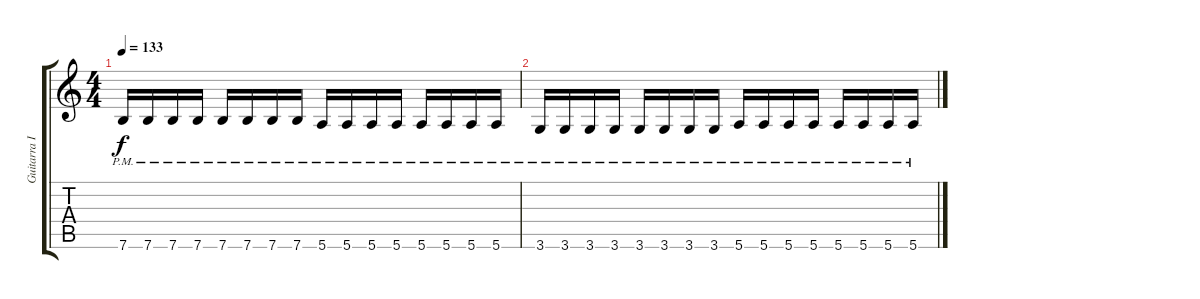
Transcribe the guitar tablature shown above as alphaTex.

\track ("Guitarra I" "Guitarra I") {instrument distortionguitar}
\staff {score tabs}
\tuning (E4 B3 G3 D3 A2 E2) {hide}
\ts (4 4)
\tempo 133
\clef g2
\ks c
7.6{pm}.16{dy f} 7.6{pm}.16 7.6{pm}.16 7.6{pm}.16 7.6{pm}.16 7.6{pm}.16 7.6{pm}.16 7.6{pm}.16 5.6{pm}.16 5.6{pm}.16 5.6{pm}.16 5.6{pm}.16 5.6{pm}.16 5.6{pm}.16 5.6{pm}.16 5.6{pm}.16 |
3.6{pm}.16 3.6{pm}.16 3.6{pm}.16 3.6{pm}.16 3.6{pm}.16 3.6{pm}.16 3.6{pm}.16 3.6{pm}.16 5.6{pm}.16 5.6{pm}.16 5.6{pm}.16 5.6{pm}.16 5.6{pm}.16 5.6{pm}.16 5.6{pm}.16 5.6{pm}.16
